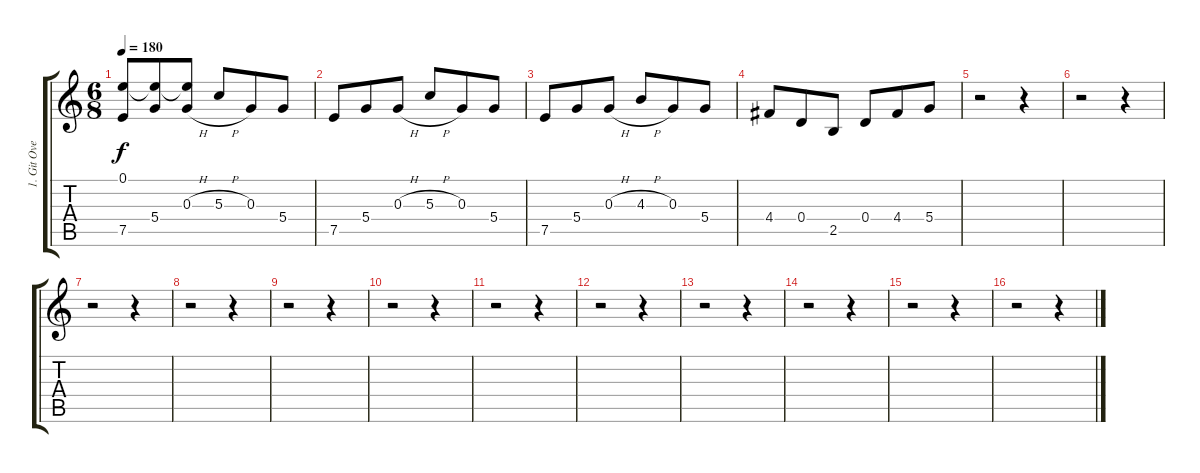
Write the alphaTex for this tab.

\track ("1. Git Overdr" "1. Git Ove") {instrument overdrivenguitar}
\staff {score tabs}
\tuning (E4 B3 G3 D3 A2 E2) {hide}
\ts (6 8)
\tempo 180
\clef g2
\ks c
(0.1{t} 7.5).8{dy f} (0.1{t} 5.4).8 (0.1{t} 0.3{h}).8 5.3{h}.8 0.3.8 5.4.8 |
7.5.8 5.4.8 0.3{h}.8 5.3{h}.8 0.3.8 5.4.8 |
7.5.8 5.4.8 0.3{h}.8 4.3{h}.8 0.3.8 5.4.8 |
4.4.8 0.4.8 2.5.8 0.4.8 4.4.8 5.4.8 |
r.2 r.4 |
r.2 r.4 |
r.2 r.4 |
r.2 r.4 |
r.2 r.4 |
r.2 r.4 |
r.2 r.4 |
r.2 r.4 |
r.2 r.4 |
r.2 r.4 |
r.2 r.4 |
r.2 r.4
